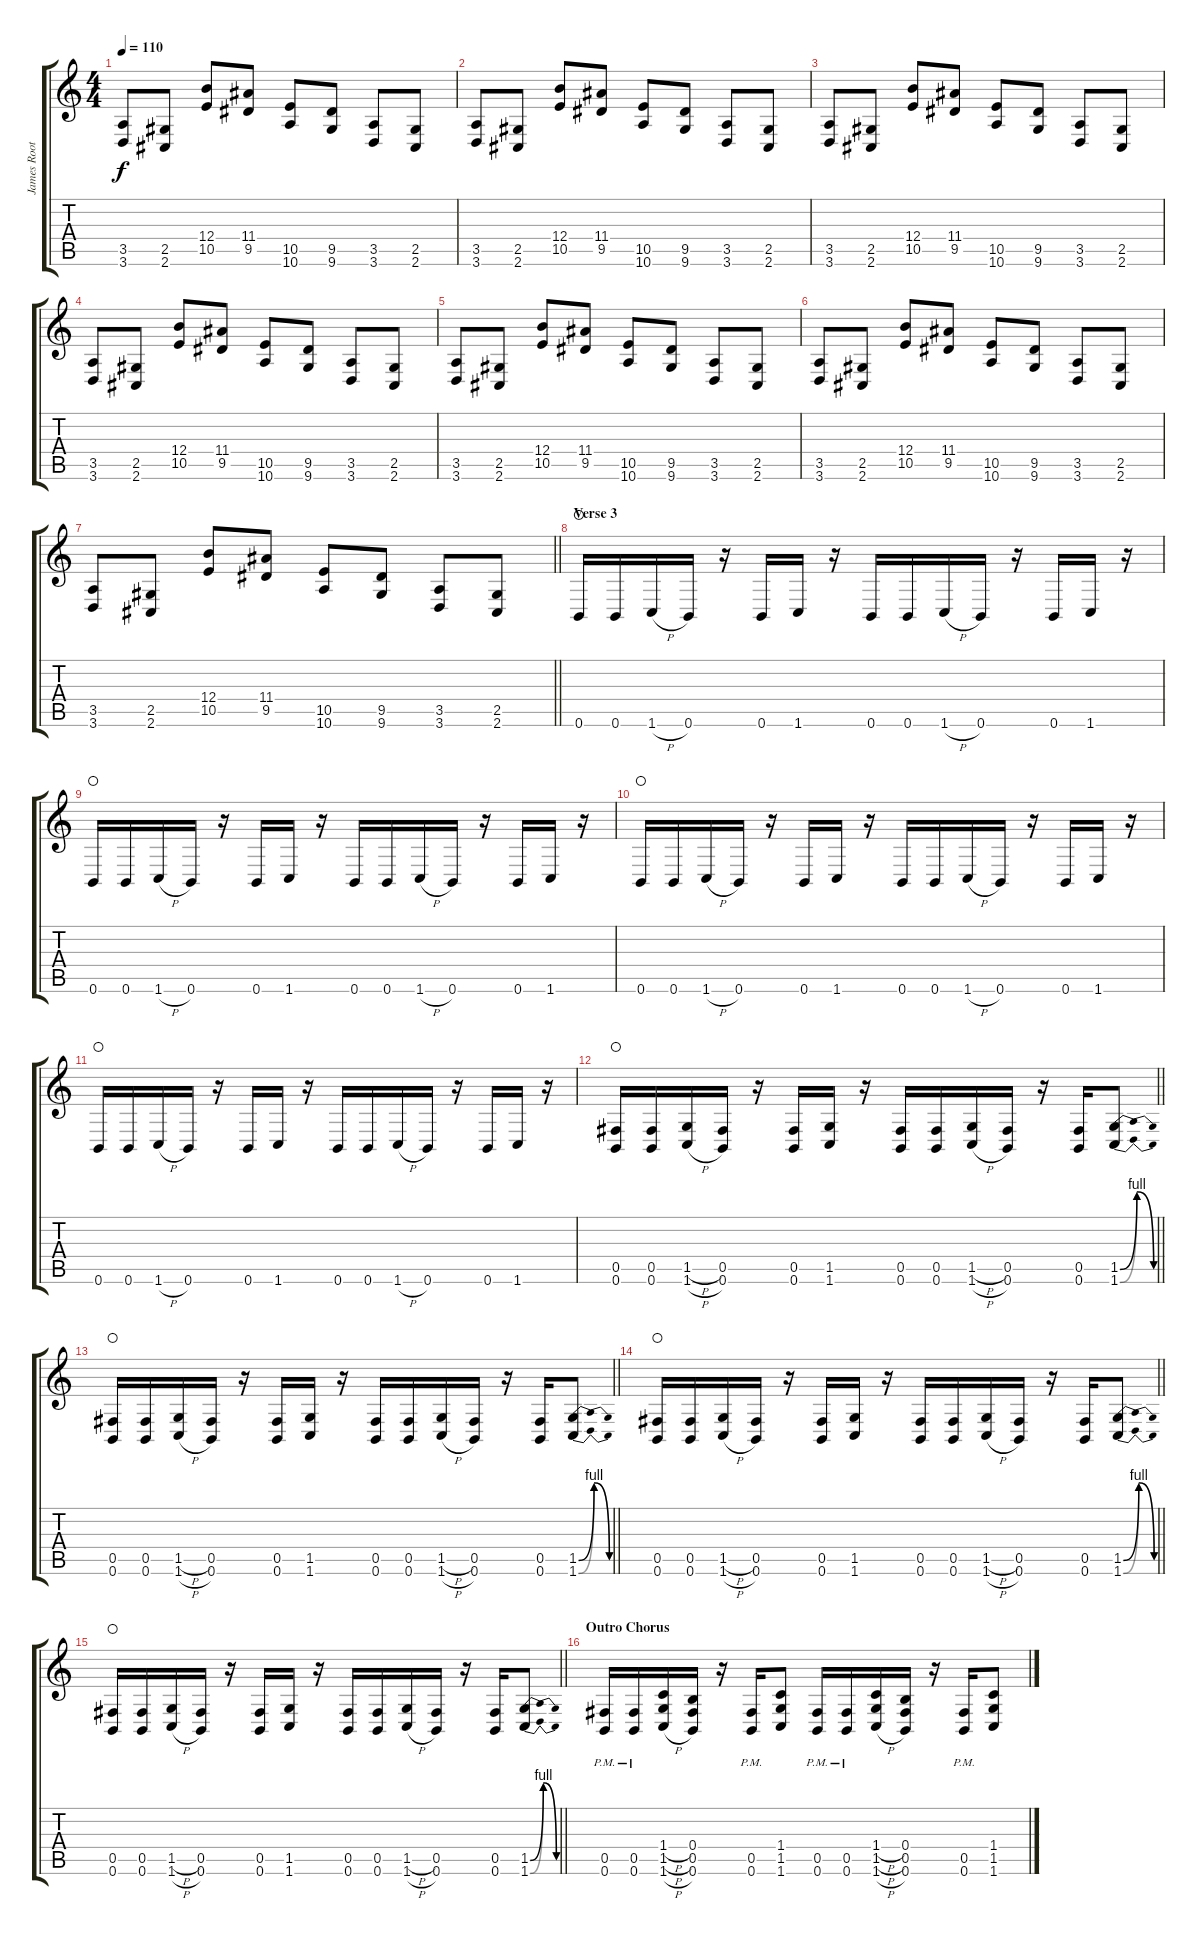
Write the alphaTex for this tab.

\track ("James Root" "James Root") {instrument distortionguitar}
\staff {score tabs}
\tuning (Db4 Ab3 E3 B2 Gb2 B1) {hide}
\ts (4 4)
\tempo 110
\clef g2
\ks c
(3.5 3.6).8{dy f} (2.5 2.6).8 (12.4 10.5).8 (11.4 9.5).8 (10.5 10.6).8 (9.5 9.6).8 (3.5 3.6).8 (2.5 2.6).8 |
(3.5 3.6).8 (2.5 2.6).8 (12.4 10.5).8 (11.4 9.5).8 (10.5 10.6).8 (9.5 9.6).8 (3.5 3.6).8 (2.5 2.6).8 |
(3.5 3.6).8 (2.5 2.6).8 (12.4 10.5).8 (11.4 9.5).8 (10.5 10.6).8 (9.5 9.6).8 (3.5 3.6).8 (2.5 2.6).8 |
(3.5 3.6).8 (2.5 2.6).8 (12.4 10.5).8 (11.4 9.5).8 (10.5 10.6).8 (9.5 9.6).8 (3.5 3.6).8 (2.5 2.6).8 |
(3.5 3.6).8 (2.5 2.6).8 (12.4 10.5).8 (11.4 9.5).8 (10.5 10.6).8 (9.5 9.6).8 (3.5 3.6).8 (2.5 2.6).8 |
(3.5 3.6).8 (2.5 2.6).8 (12.4 10.5).8 (11.4 9.5).8 (10.5 10.6).8 (9.5 9.6).8 (3.5 3.6).8 (2.5 2.6).8 |
\barLineRight lightlight
(3.5 3.6).8 (2.5 2.6).8 (12.4 10.5).8 (11.4 9.5).8 (10.5 10.6).8 (9.5 9.6).8 (3.5 3.6).8 (2.5 2.6).8 |
\section ("" "Verse 3")
0.6.16{waho} 0.6.16 1.6{h}.16 0.6.16 r.16 0.6.16 1.6.16 r.16 0.6.16 0.6.16 1.6{h}.16 0.6.16 r.16 0.6.16 1.6.16 r.16 |
0.6.16{waho} 0.6.16 1.6{h}.16 0.6.16 r.16 0.6.16 1.6.16 r.16 0.6.16 0.6.16 1.6{h}.16 0.6.16 r.16 0.6.16 1.6.16 r.16 |
0.6.16{waho} 0.6.16 1.6{h}.16 0.6.16 r.16 0.6.16 1.6.16 r.16 0.6.16 0.6.16 1.6{h}.16 0.6.16 r.16 0.6.16 1.6.16 r.16 |
0.6.16{waho} 0.6.16 1.6{h}.16 0.6.16 r.16 0.6.16 1.6.16 r.16 0.6.16 0.6.16 1.6{h}.16 0.6.16 r.16 0.6.16 1.6.16 r.16 |
\barLineRight lightlight
(0.5 0.6).16{waho} (0.5 0.6).16 (1.5{h} 1.6{h}).16 (0.5 0.6).16 r.16 (0.5 0.6).16 (1.5 1.6).16 r.16 (0.5 0.6).16 (0.5 0.6).16 (1.5{h} 1.6{h}).16 (0.5 0.6).16 r.16 (0.5 0.6).16 (1.5{be (bendrelease 0 0 29 4 29 4 60 0)} 1.6{be (bendrelease 0 0 31 4 31 4 60 0)}).8 |
\barLineRight lightlight
(0.5 0.6).16{waho} (0.5 0.6).16 (1.5{h} 1.6{h}).16 (0.5 0.6).16 r.16 (0.5 0.6).16 (1.5 1.6).16 r.16 (0.5 0.6).16 (0.5 0.6).16 (1.5{h} 1.6{h}).16 (0.5 0.6).16 r.16 (0.5 0.6).16 (1.5{be (bendrelease 0 0 29 4 29 4 60 0)} 1.6{be (bendrelease 0 0 31 4 31 4 60 0)}).8 |
\barLineRight lightlight
(0.5 0.6).16{waho} (0.5 0.6).16 (1.5{h} 1.6{h}).16 (0.5 0.6).16 r.16 (0.5 0.6).16 (1.5 1.6).16 r.16 (0.5 0.6).16 (0.5 0.6).16 (1.5{h} 1.6{h}).16 (0.5 0.6).16 r.16 (0.5 0.6).16 (1.5{be (bendrelease 0 0 29 4 29 4 60 0)} 1.6{be (bendrelease 0 0 31 4 31 4 60 0)}).8 |
\barLineRight lightlight
(0.5 0.6).16{waho} (0.5 0.6).16 (1.5{h} 1.6{h}).16 (0.5 0.6).16 r.16 (0.5 0.6).16 (1.5 1.6).16 r.16 (0.5 0.6).16 (0.5 0.6).16 (1.5{h} 1.6{h}).16 (0.5 0.6).16 r.16 (0.5 0.6).16 (1.5{be (bendrelease 0 0 29 4 29 4 60 0)} 1.6{be (bendrelease 0 0 31 4 31 4 60 0)}).8 |
\section ("" "Outro Chorus")
(0.5{pm} 0.6{pm}).16 (0.5{pm} 0.6{pm}).16 (1.4{h} 1.5{h} 1.6{h}).16 (0.4 0.5 0.6).16 r.16 (0.5{pm} 0.6{pm}).16 (1.4 1.5 1.6).8 (0.5{pm} 0.6{pm}).16 (0.5{pm} 0.6{pm}).16 (1.4{h} 1.5{h} 1.6{h}).16 (0.4 0.5 0.6).16 r.16 (0.5{pm} 0.6{pm}).16 (1.4 1.5 1.6).8
